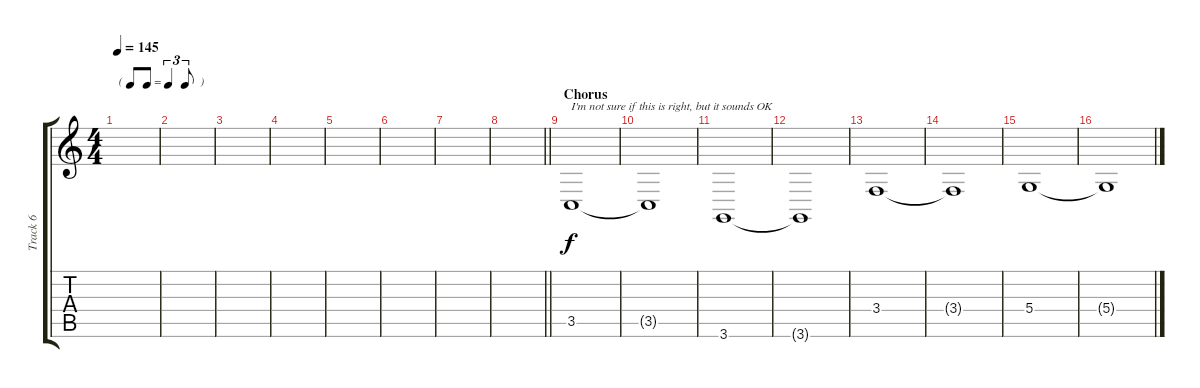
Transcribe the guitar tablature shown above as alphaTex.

\track ("Track 6" "Track 6") {instrument stringensemble1}
\staff {score tabs}
\tuning (E4 B3 G3 D3 A2 E2) {hide}
\ts (4 4)
\tf triplet8th
\tempo 145
\clef g2
\ks c
|
|
|
|
|
|
|
\barLineRight lightlight
|
\section ("" "Chorus")
3.5.1{txt "I'm not sure if this is right, but it sounds OK"} |
3.5{t}.1 |
3.6.1 |
3.6{t}.1 |
3.4.1 |
3.4{t}.1 |
5.4.1 |
5.4{t}.1
